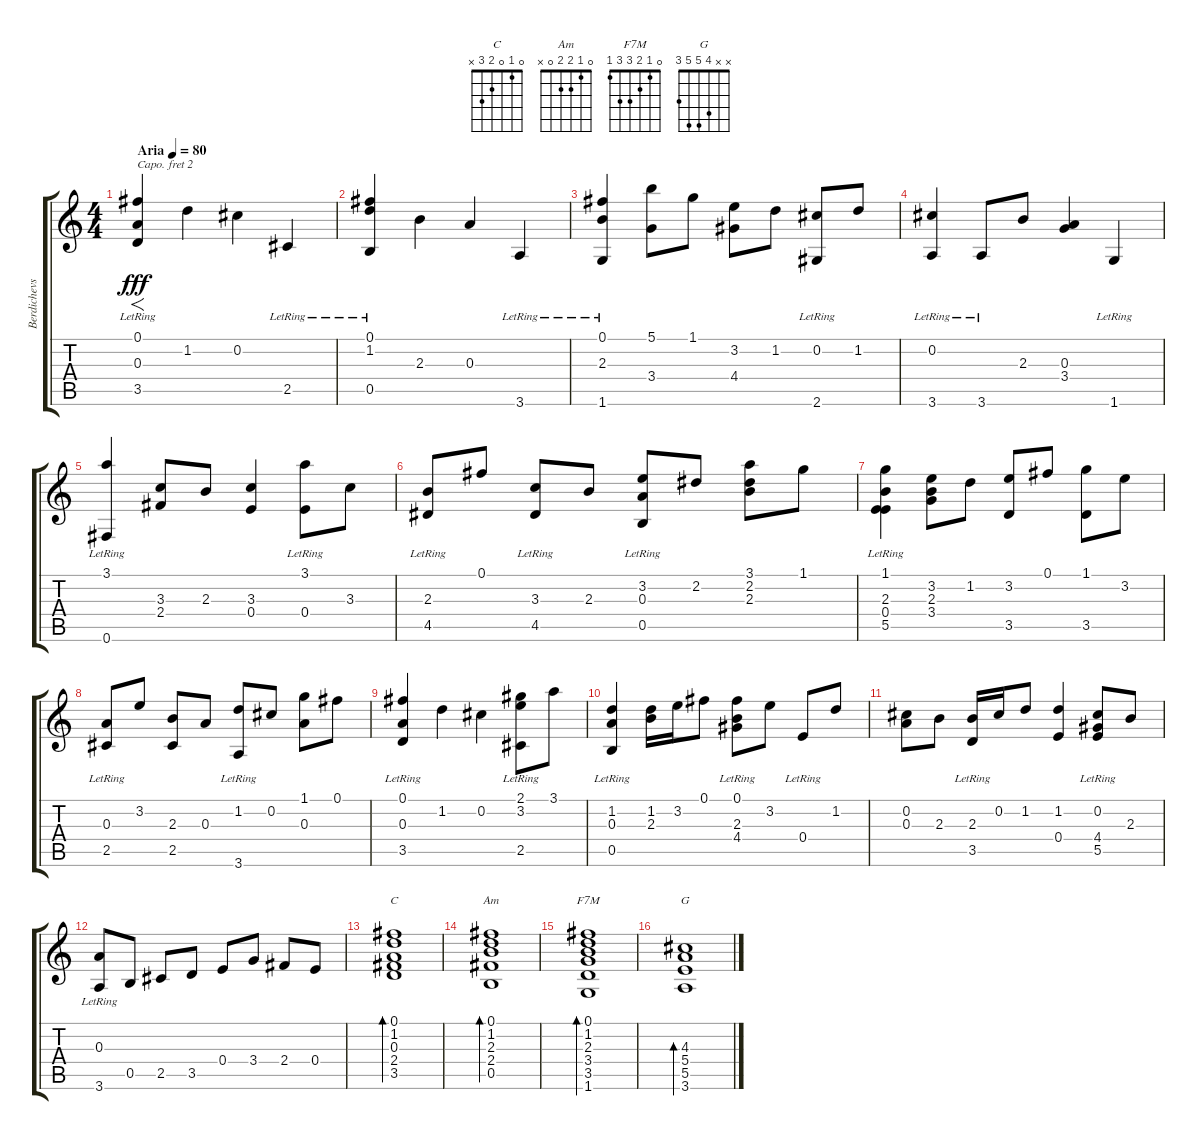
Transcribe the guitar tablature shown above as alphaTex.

\track ("Berdichevsky" "Berdichevs") {instrument acousticguitarsteel}
\staff {score tabs}
\capo 2
\tuning (E4 B3 G3 D3 A2 E2) {hide}
\chord ("C" 0 1 0 2 3 x)
\chord ("Am" 0 1 2 2 0 x)
\chord ("F7M" 0 1 2 3 3 1)
\chord ("G" x x 4 5 5 3)
\ts (4 4)
\tempo (80 "Aria")
\clef g2
\ks c
(0.1 0.3 3.5{lr}).4{f dy fff instrument acousticguitarsteel} 1.2.4 0.2.4 2.5{lr}.4 |
(0.1 1.2 0.5{lr}).4 2.3.4 0.3.4 3.6{lr}.4 |
(0.1 2.3 1.6{lr}).4 (5.1 3.4).8 1.1.8 (3.2 4.4).8 1.2.8 (0.2 2.6{lr}).8 1.2.8 |
(0.2 3.6{lr}).4 3.6{lr}.8 2.3.8 (0.3 3.4).4 1.6{lr}.4 |
(3.1{lr} 0.6{lr}).4 (3.3 2.4).8 2.3.8 (3.3 0.4).4 (3.1{lr} 0.4{lr}).8 3.3.8 |
(2.3 4.5{lr}).8 0.1.8 (3.3 4.5{lr}).8 2.3.8 (3.2 0.3 0.5{lr}).8 2.2.8 (3.1 2.2 2.3).8 1.1.8 |
(1.1 2.3 0.4{lr} 5.5{lr}).4 (3.2 2.3 3.4).8 1.2.8 (3.2 3.5).8 0.1.8 (1.1 3.5).8 3.2.8 |
(0.3 2.5{lr}).8 3.2.8 (2.3 2.5).8 0.3.8 (1.2 3.6{lr}).8 0.2.8 (1.1 0.3).8 0.1.8 |
(0.1 0.3 3.5{lr}).4 1.2.4 0.2.4 (2.1 3.2 2.5{lr}).8 3.1.8 |
(1.2 0.3 0.5{lr}).4 (1.2 2.3).16 3.2.16 0.1.8 (0.1 2.3 4.4{lr}).8 3.2.8 0.4{lr}.8 1.2.8 |
(0.2 0.3).8 2.3.8 (2.3 3.5{lr}).16 0.2.16 1.2.8 (1.2 0.4).4 (0.2 4.4 5.5{lr}).8 2.3.8 |
(0.3 3.6{lr}).8 0.5.8 2.5.8 3.5.8 0.4.8 3.4.8 2.4.8 0.4.8 |
(0.1 1.2 0.3 2.4 3.5).1{bd 240 ch "C" volume 9} |
(0.1 1.2 2.3 2.4 0.5).1{bd 240 ch "Am"} |
(0.1 1.2 2.3 3.4 3.5 1.6).1{bd 240 ch "F7M"} |
(4.3 5.4 5.5 3.6).1{bd 240 ch "G"}
